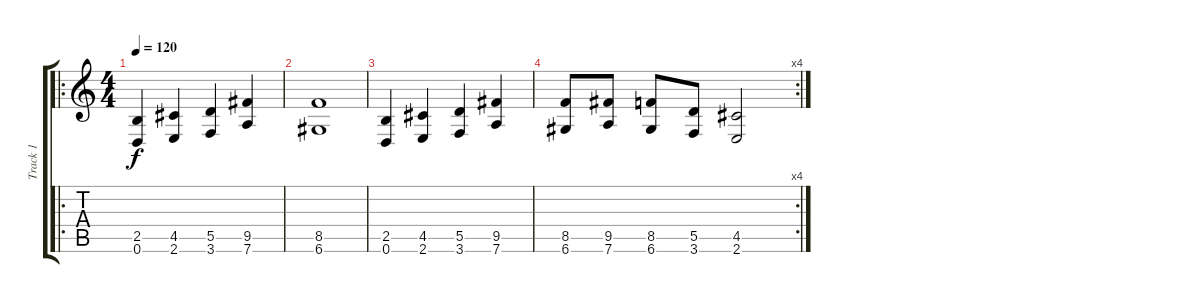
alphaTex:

\track ("Track 1" "Track 1") {instrument overdrivenguitar}
\staff {score tabs}
\tuning (E4 B3 G3 D3 A2 D2) {hide}
\ro
\ts (4 4)
\tempo 120
\clef g2
\ks c
(2.5 0.6).4{dy f} (4.5 2.6).4 (5.5 3.6).4 (9.5 7.6).4 |
(8.5 6.6).1 |
(2.5 0.6).4 (4.5 2.6).4 (5.5 3.6).4 (9.5 7.6).4 |
\rc 4
(8.5 6.6).8 (9.5 7.6).8 (8.5 6.6).8 (5.5 3.6).8 (4.5 2.6).2
